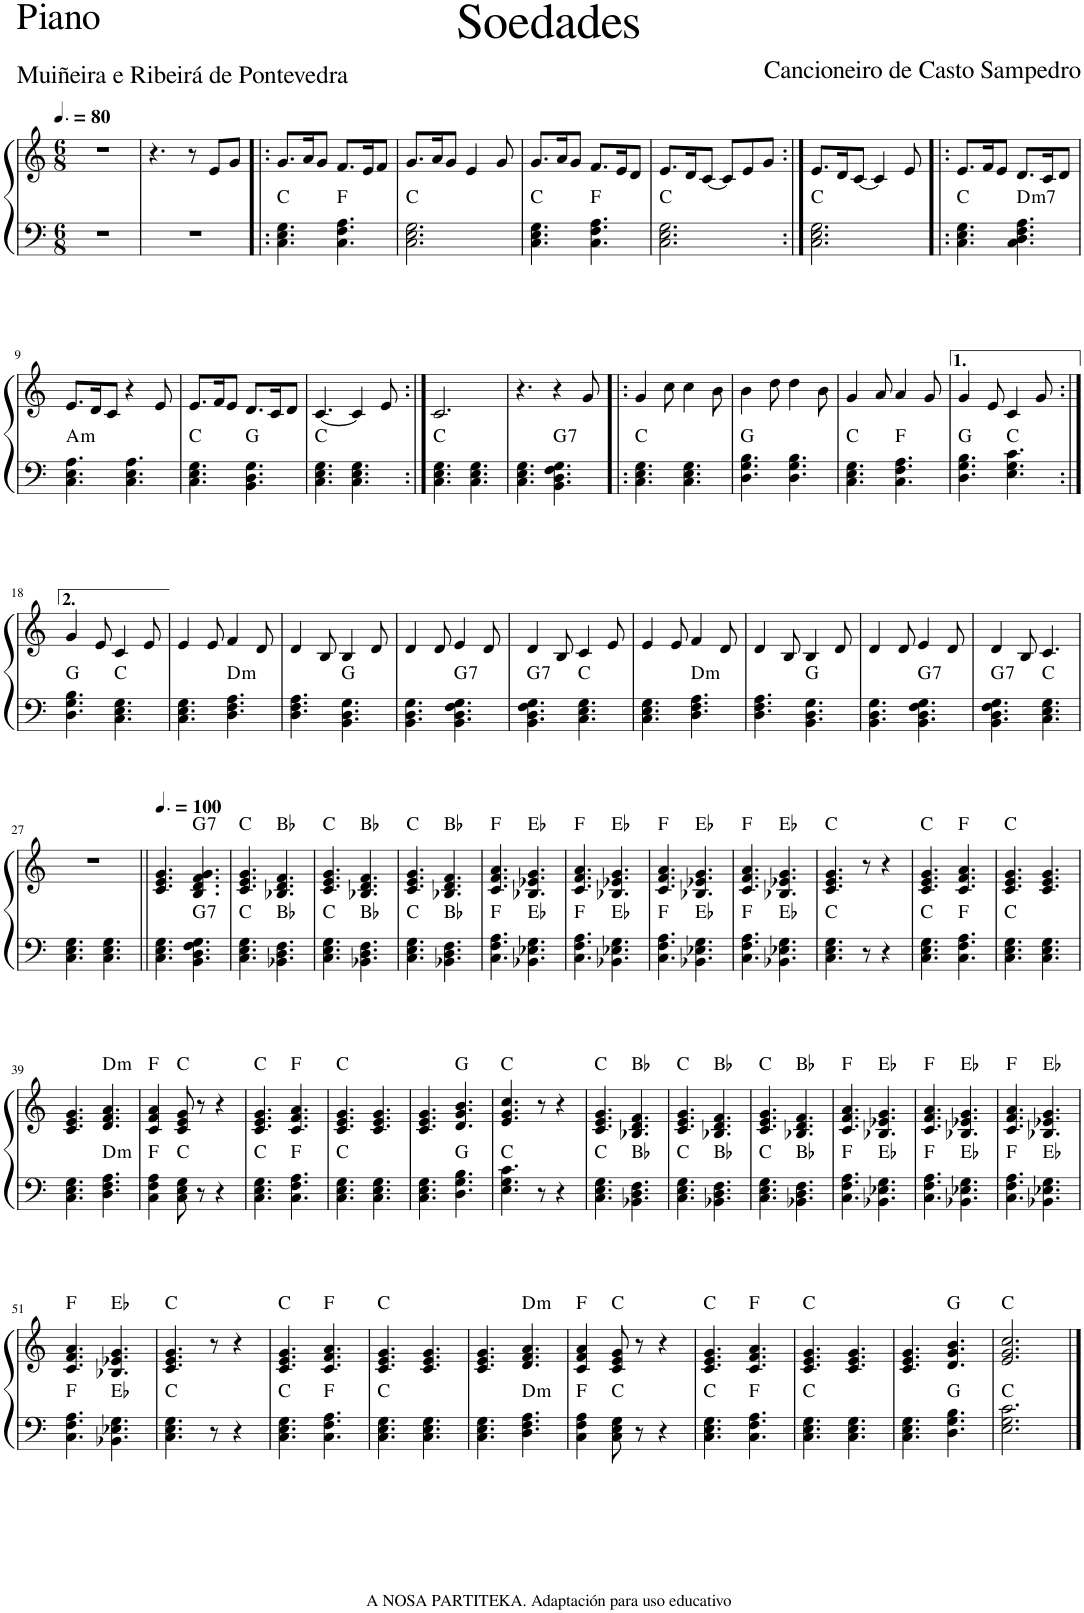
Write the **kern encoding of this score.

**kern	**kern	**harte
*part1	*part1	*part1
*staff2	*staff1	*
*I"Piano	*	*
*I'Pno.	*	*
*clefF4	*clefG2	*
*k[]	*k[]	*
*M6/8	*M6/8	*
*MM120	*MM120	*
=1	=1	=1
2.r	2.r	.
=2	=2	=2
2.r	4.r	.
.	8r	.
.	8e/L	.
.	8g/J	.
=3!|:	=3!|:	=3!|:
4.C\ 4.E\ 4.G\	8.g/L	C:maj
.	16a/K	.
.	8g/J	.
4.C\ 4.F\ 4.A\	8.f/L	F:maj
.	16e/K	.
.	8f/J	.
=4	=4	=4
2.C\ 2.E\ 2.G\	8.g/L	C:maj
.	16a/K	.
.	8g/J	.
.	4e/	.
.	8g/	.
=5	=5	=5
4.C\ 4.E\ 4.G\	8.g/L	C:maj
.	16a/K	.
.	8g/J	.
4.C\ 4.F\ 4.A\	8.f/L	F:maj
.	16e/K	.
.	8d/J	.
=6	=6	=6
2.C\ 2.E\ 2.G\	8.e/L	C:maj
.	16d/K	.
.	[8c/J	.
.	8c/L]	.
.	8e/	.
.	8g/J	.
=7:|!	=7:|!	=7:|!
2.C\ 2.E\ 2.G\	8.e/L	C:maj
.	16d/K	.
.	[8c/J	.
.	4c/]	.
.	8e/	.
=8!|:	=8!|:	=8!|:
4.C\ 4.E\ 4.G\	8.e/L	C:maj
.	16f/K	.
.	8e/J	.
!	!	!LO:H:kt=m7
4.C\ 4.D\ 4.F\ 4.A\	8.d/L	D:min7
.	16c/K	.
.	8d/J	.
!!LO:LB:g=z
=9	=9	=9
!	!	!LO:H:kt=m
4.C\ 4.E\ 4.A\	8.e/L	A:min
.	16d/K	.
.	8c/J	.
4.C\ 4.E\ 4.A\	4r	.
.	8e/	.
=10	=10	=10
4.C\ 4.E\ 4.G\	8.e/L	C:maj
.	16f/K	.
.	8e/J	.
4.BB\ 4.D\ 4.G\	8.d/L	G:maj
.	16c/K	.
.	8d/J	.
=11	=11	=11
4.C\ 4.E\ 4.G\	[4.c/	C:maj
4.C\ 4.E\ 4.G\	4c/]	.
.	8e/	.
=12:|!	=12:|!	=12:|!
4.C\ 4.E\ 4.G\	2.c/	C:maj
4.C\ 4.E\ 4.G\	.	.
=13	=13	=13
4.C\ 4.E\ 4.G\	4.r	.
!	!	!LO:H:kt=7
4.BB\ 4.D\ 4.F\ 4.G\	4r	G:7
.	8g/	.
=14!|:	=14!|:	=14!|:
4.C\ 4.E\ 4.G\	4g/	C:maj
.	8cc\	.
4.C\ 4.E\ 4.G\	4cc\	.
.	8b\	.
=15	=15	=15
4.D\ 4.G\ 4.B\	4b\	G:maj
.	8dd\	.
4.D\ 4.G\ 4.B\	4dd\	.
.	8b\	.
=16	=16	=16
4.C\ 4.E\ 4.G\	4g/	C:maj
.	8a/	.
4.C\ 4.F\ 4.A\	4a/	F:maj
.	8g/	.
=17	=17	=17
4.D\ 4.G\ 4.B\	4g/	G:maj
.	8e/	.
4.E\ 4.G\ 4.c\	4c/	C:maj
.	8g/	.
!!LO:LB:g=z
=18:|!	=18:|!	=18:|!
4.D\ 4.G\ 4.B\	4g/	G:maj
.	8e/	.
4.C\ 4.E\ 4.G\	4c/	C:maj
.	8e/	.
=19	=19	=19
4.C\ 4.E\ 4.G\	4e/	.
.	8e/	.
!	!	!LO:H:kt=m
4.D\ 4.F\ 4.A\	4f/	D:min
.	8d/	.
=20	=20	=20
4.D\ 4.F\ 4.A\	4d/	.
.	8B/	.
4.BB\ 4.D\ 4.G\	4B/	G:maj
.	8d/	.
=21	=21	=21
4.BB\ 4.D\ 4.G\	4d/	.
.	8d/	.
!	!	!LO:H:kt=7
4.BB\ 4.D\ 4.F\ 4.G\	4e/	G:7
.	8d/	.
=22	=22	=22
!	!	!LO:H:kt=7
4.BB\ 4.D\ 4.F\ 4.G\	4d/	G:7
.	8B/	.
4.C\ 4.E\ 4.G\	4c/	C:maj
.	8e/	.
=23	=23	=23
4.C\ 4.E\ 4.G\	4e/	.
.	8e/	.
!	!	!LO:H:kt=m
4.D\ 4.F\ 4.A\	4f/	D:min
.	8d/	.
=24	=24	=24
4.D\ 4.F\ 4.A\	4d/	.
.	8B/	.
4.BB\ 4.D\ 4.G\	4B/	G:maj
.	8d/	.
=25	=25	=25
4.BB\ 4.D\ 4.G\	4d/	.
.	8d/	.
!	!	!LO:H:kt=7
4.BB\ 4.D\ 4.F\ 4.G\	4e/	G:7
.	8d/	.
=26	=26	=26
!	!	!LO:H:kt=7
4.BB\ 4.D\ 4.F\ 4.G\	4d/	G:7
.	8B/	.
4.C\ 4.E\ 4.G\	4.c/	C:maj
!!LO:LB:g=z
=27	=27	=27
4.C\ 4.E\ 4.G\	2.r	.
4.C\ 4.E\ 4.G\	.	.
=28||	=28||	=28||
*	*MM150	*
4.C\ 4.E\ 4.G\	4.c/ 4.e/ 4.g/	.
!	!	!LO:H:n=1:kt=7
!	!	!LO:H:n=2:kt=7
4.BB\ 4.D\ 4.F\ 4.G\	4.B/ 4.d/ 4.f/ 4.g/	G:7 G:7
=29	=29	=29
4.C\ 4.E\ 4.G\	4.c/ 4.e/ 4.g/	C:maj C:maj
4.BB-X\ 4.D\ 4.F\	4.B-X/ 4.d/ 4.f/	Bb:maj Bb:maj
=30	=30	=30
4.C\ 4.E\ 4.G\	4.c/ 4.e/ 4.g/	C:maj C:maj
4.BB-X\ 4.D\ 4.F\	4.B-X/ 4.d/ 4.f/	Bb:maj Bb:maj
=31	=31	=31
4.C\ 4.E\ 4.G\	4.c/ 4.e/ 4.g/	C:maj C:maj
4.BB-X\ 4.D\ 4.F\	4.B-X/ 4.d/ 4.f/	Bb:maj Bb:maj
=32	=32	=32
4.C\ 4.F\ 4.A\	4.c/ 4.f/ 4.a/	F:maj F:maj
4.BB-X\ 4.E-X\ 4.G\	4.B-X/ 4.e-X/ 4.g/	Eb:maj Eb:maj
=33	=33	=33
4.C\ 4.F\ 4.A\	4.c/ 4.f/ 4.a/	F:maj F:maj
4.BB-X\ 4.E-X\ 4.G\	4.B-X/ 4.e-X/ 4.g/	Eb:maj Eb:maj
=34	=34	=34
4.C\ 4.F\ 4.A\	4.c/ 4.f/ 4.a/	F:maj F:maj
4.BB-X\ 4.E-X\ 4.G\	4.B-X/ 4.e-X/ 4.g/	Eb:maj Eb:maj
=35	=35	=35
4.C\ 4.F\ 4.A\	4.c/ 4.f/ 4.a/	F:maj F:maj
4.BB-X\ 4.E-X\ 4.G\	4.B-X/ 4.e-X/ 4.g/	Eb:maj Eb:maj
=36	=36	=36
4.C\ 4.E\ 4.G\	4.c/ 4.e/ 4.g/	C:maj C:maj
8r	8r	.
4r	4r	.
=37	=37	=37
4.C\ 4.E\ 4.G\	4.c/ 4.e/ 4.g/	C:maj C:maj
4.C\ 4.F\ 4.A\	4.c/ 4.f/ 4.a/	F:maj F:maj
=38	=38	=38
4.C\ 4.E\ 4.G\	4.c/ 4.e/ 4.g/	C:maj C:maj
4.C\ 4.E\ 4.G\	4.c/ 4.e/ 4.g/	.
!!LO:LB:g=z
=39	=39	=39
4.C\ 4.E\ 4.G\	4.c/ 4.e/ 4.g/	.
!	!	!LO:H:n=1:kt=m
!	!	!LO:H:n=2:kt=m
4.D\ 4.F\ 4.A\	4.d/ 4.f/ 4.a/	D:min D:min
=40	=40	=40
4C\ 4F\ 4A\	4c/ 4f/ 4a/	F:maj F:maj
8C\ 8E\ 8G\	8c/ 8e/ 8g/	C:maj C:maj
8r	8r	.
4r	4r	.
=41	=41	=41
4.C\ 4.E\ 4.G\	4.c/ 4.e/ 4.g/	C:maj C:maj
4.C\ 4.F\ 4.A\	4.c/ 4.f/ 4.a/	F:maj F:maj
=42	=42	=42
4.C\ 4.E\ 4.G\	4.c/ 4.e/ 4.g/	C:maj C:maj
4.C\ 4.E\ 4.G\	4.c/ 4.e/ 4.g/	.
=43	=43	=43
4.C\ 4.E\ 4.G\	4.c/ 4.e/ 4.g/	.
4.D\ 4.G\ 4.B\	4.d/ 4.g/ 4.b/	G:maj G:maj
=44	=44	=44
4.E\ 4.G\ 4.c\	4.e/ 4.g/ 4.cc/	C:maj C:maj
8r	8r	.
4r	4r	.
=45	=45	=45
4.C\ 4.E\ 4.G\	4.c/ 4.e/ 4.g/	C:maj C:maj
4.BB-X\ 4.D\ 4.F\	4.B-X/ 4.d/ 4.f/	Bb:maj Bb:maj
=46	=46	=46
4.C\ 4.E\ 4.G\	4.c/ 4.e/ 4.g/	C:maj C:maj
4.BB-X\ 4.D\ 4.F\	4.B-X/ 4.d/ 4.f/	Bb:maj Bb:maj
=47	=47	=47
4.C\ 4.E\ 4.G\	4.c/ 4.e/ 4.g/	C:maj C:maj
4.BB-X\ 4.D\ 4.F\	4.B-X/ 4.d/ 4.f/	Bb:maj Bb:maj
=48	=48	=48
4.C\ 4.F\ 4.A\	4.c/ 4.f/ 4.a/	F:maj F:maj
4.BB-X\ 4.E-X\ 4.G\	4.B-X/ 4.e-X/ 4.g/	Eb:maj Eb:maj
=49	=49	=49
4.C\ 4.F\ 4.A\	4.c/ 4.f/ 4.a/	F:maj F:maj
4.BB-X\ 4.E-X\ 4.G\	4.B-X/ 4.e-X/ 4.g/	Eb:maj Eb:maj
=50	=50	=50
4.C\ 4.F\ 4.A\	4.c/ 4.f/ 4.a/	F:maj F:maj
4.BB-X\ 4.E-X\ 4.G\	4.B-X/ 4.e-X/ 4.g/	Eb:maj Eb:maj
!!LO:LB:g=z
=51	=51	=51
4.C\ 4.F\ 4.A\	4.c/ 4.f/ 4.a/	F:maj F:maj
4.BB-X\ 4.E-X\ 4.G\	4.B-X/ 4.e-X/ 4.g/	Eb:maj Eb:maj
=52	=52	=52
4.C\ 4.E\ 4.G\	4.c/ 4.e/ 4.g/	C:maj C:maj
8r	8r	.
4r	4r	.
=53	=53	=53
4.C\ 4.E\ 4.G\	4.c/ 4.e/ 4.g/	C:maj C:maj
4.C\ 4.F\ 4.A\	4.c/ 4.f/ 4.a/	F:maj F:maj
=54	=54	=54
4.C\ 4.E\ 4.G\	4.c/ 4.e/ 4.g/	C:maj C:maj
4.C\ 4.E\ 4.G\	4.c/ 4.e/ 4.g/	.
=55	=55	=55
4.C\ 4.E\ 4.G\	4.c/ 4.e/ 4.g/	.
!	!	!LO:H:n=1:kt=m
!	!	!LO:H:n=2:kt=m
4.D\ 4.F\ 4.A\	4.d/ 4.f/ 4.a/	D:min D:min
=56	=56	=56
4C\ 4F\ 4A\	4c/ 4f/ 4a/	F:maj F:maj
8C\ 8E\ 8G\	8c/ 8e/ 8g/	C:maj C:maj
8r	8r	.
4r	4r	.
=57	=57	=57
4.C\ 4.E\ 4.G\	4.c/ 4.e/ 4.g/	C:maj C:maj
4.C\ 4.F\ 4.A\	4.c/ 4.f/ 4.a/	F:maj F:maj
=58	=58	=58
4.C\ 4.E\ 4.G\	4.c/ 4.e/ 4.g/	C:maj C:maj
4.C\ 4.E\ 4.G\	4.c/ 4.e/ 4.g/	.
=59	=59	=59
4.C\ 4.E\ 4.G\	4.c/ 4.e/ 4.g/	.
4.D\ 4.G\ 4.B\	4.d/ 4.g/ 4.b/	G:maj G:maj
=60	=60	=60
2.E\ 2.G\ 2.c\	2.e/ 2.g/ 2.cc/	C:maj C:maj
==	==	==
*-	*-	*-
